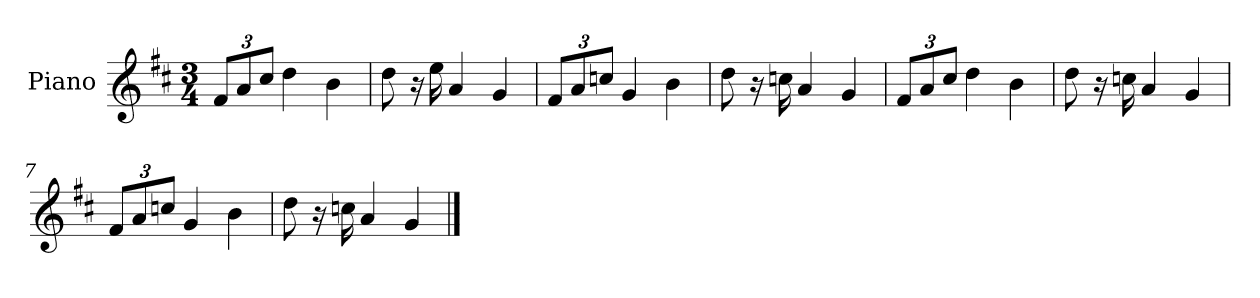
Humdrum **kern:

**kern
*part1
*staff1
*I"Piano
*I'P-no
*clefG2
*k[f#c#]
*M3/4
*MM184
*Xbrackettup
=1
12f#/L
12a/
12cc#/J
4dd\
4b\
=2
8dd\
16r
16ee\
4a/
4g/
=3
12f#/L
12a/
12ccn/J
4g/
4b\
=4
8dd\
16r
16ccn\
4a/
4g/
=5
12f#/L
12a/
12cc#/J
4dd\
4b\
=6
8dd\
16r
16ccn\
4a/
4g/
=7
12f#/L
12a/
12ccn/J
4g/
4b\
!!LO:LB:g=z
=8
8dd\
16r
16ccn\
4a/
4g/
==
*-
